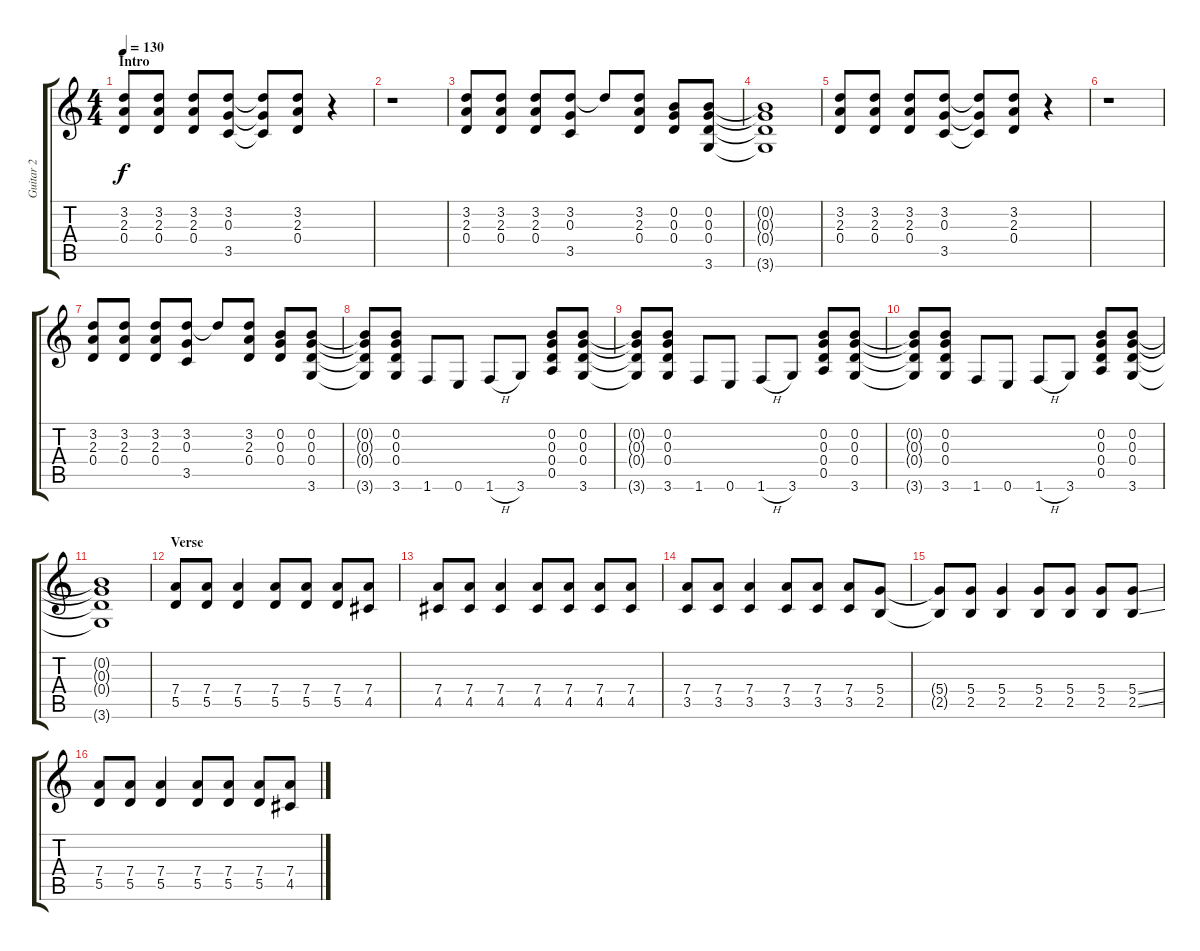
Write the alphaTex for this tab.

\track ("Guitar 2" "Guitar 2") {instrument distortionguitar}
\staff {score tabs}
\tuning (E4 B3 G3 D3 A2 E2) {hide}
\ts (4 4)
\section ("" "Intro")
\tempo 130
\clef g2
\ks c
(3.2 2.3 0.4).8{dy f instrument distortionguitar} (3.2 2.3 0.4).8 (3.2 2.3 0.4).8 (3.2 0.3 3.5).8 (3.2{t} 0.3{t} 3.5{t}).8 (3.2 2.3 0.4).8 r.4 |
r.1 |
(3.2 2.3 0.4).8 (3.2 2.3 0.4).8 (3.2 2.3 0.4).8 (3.2 0.3 3.5).8 3.2{t}.8 (3.2 2.3 0.4).8 (0.2 0.3 0.4).8 (0.2 0.3 0.4 3.6).8 |
(0.2{t} 0.3{t} 0.4{t} 3.6{t}).1 |
(3.2 2.3 0.4).8 (3.2 2.3 0.4).8 (3.2 2.3 0.4).8 (3.2 0.3 3.5).8 (3.2{t} 0.3{t} 3.5{t}).8 (3.2 2.3 0.4).8 r.4 |
r.1 |
(3.2 2.3 0.4).8 (3.2 2.3 0.4).8 (3.2 2.3 0.4).8 (3.2 0.3 3.5).8 3.2{t}.8 (3.2 2.3 0.4).8 (0.2 0.3 0.4).8 (0.2 0.3 0.4 3.6).8 |
(0.2{t} 0.3{t} 0.4{t} 3.6{t}).8 (0.2 0.3 0.4 3.6).8 1.6.8 0.6.8 1.6{h}.8 3.6.8 (0.2 0.3 0.4 0.5).8 (0.2 0.3 0.4 3.6).8 |
(0.2{t} 0.3{t} 0.4{t} 3.6{t}).8 (0.2 0.3 0.4 3.6).8 1.6.8 0.6.8 1.6{h}.8 3.6.8 (0.2 0.3 0.4 0.5).8 (0.2 0.3 0.4 3.6).8 |
(0.2{t} 0.3{t} 0.4{t} 3.6{t}).8 (0.2 0.3 0.4 3.6).8 1.6.8 0.6.8 1.6{h}.8 3.6.8 (0.2 0.3 0.4 0.5).8 (0.2 0.3 0.4 3.6).8 |
(0.2{t} 0.3{t} 0.4{t} 3.6{t}).1 |
\section ("" "Verse")
(7.4 5.5).8 (7.4 5.5).8 (7.4 5.5).4 (7.4 5.5).8 (7.4 5.5).8 (7.4 5.5).8 (7.4 4.5).8 |
(7.4 4.5).8 (7.4 4.5).8 (7.4 4.5).4 (7.4 4.5).8 (7.4 4.5).8 (7.4 4.5).8 (7.4 4.5).8 |
(7.4 3.5).8 (7.4 3.5).8 (7.4 3.5).4 (7.4 3.5).8 (7.4 3.5).8 (7.4 3.5).8 (5.4 2.5).8 |
(5.4{t} 2.5{t}).8 (5.4 2.5).8 (5.4 2.5).4 (5.4 2.5).8 (5.4 2.5).8 (5.4 2.5).8 (5.4{ss} 2.5{ss}).8 |
(7.4 5.5).8 (7.4 5.5).8 (7.4 5.5).4 (7.4 5.5).8 (7.4 5.5).8 (7.4 5.5).8 (7.4 4.5).8
